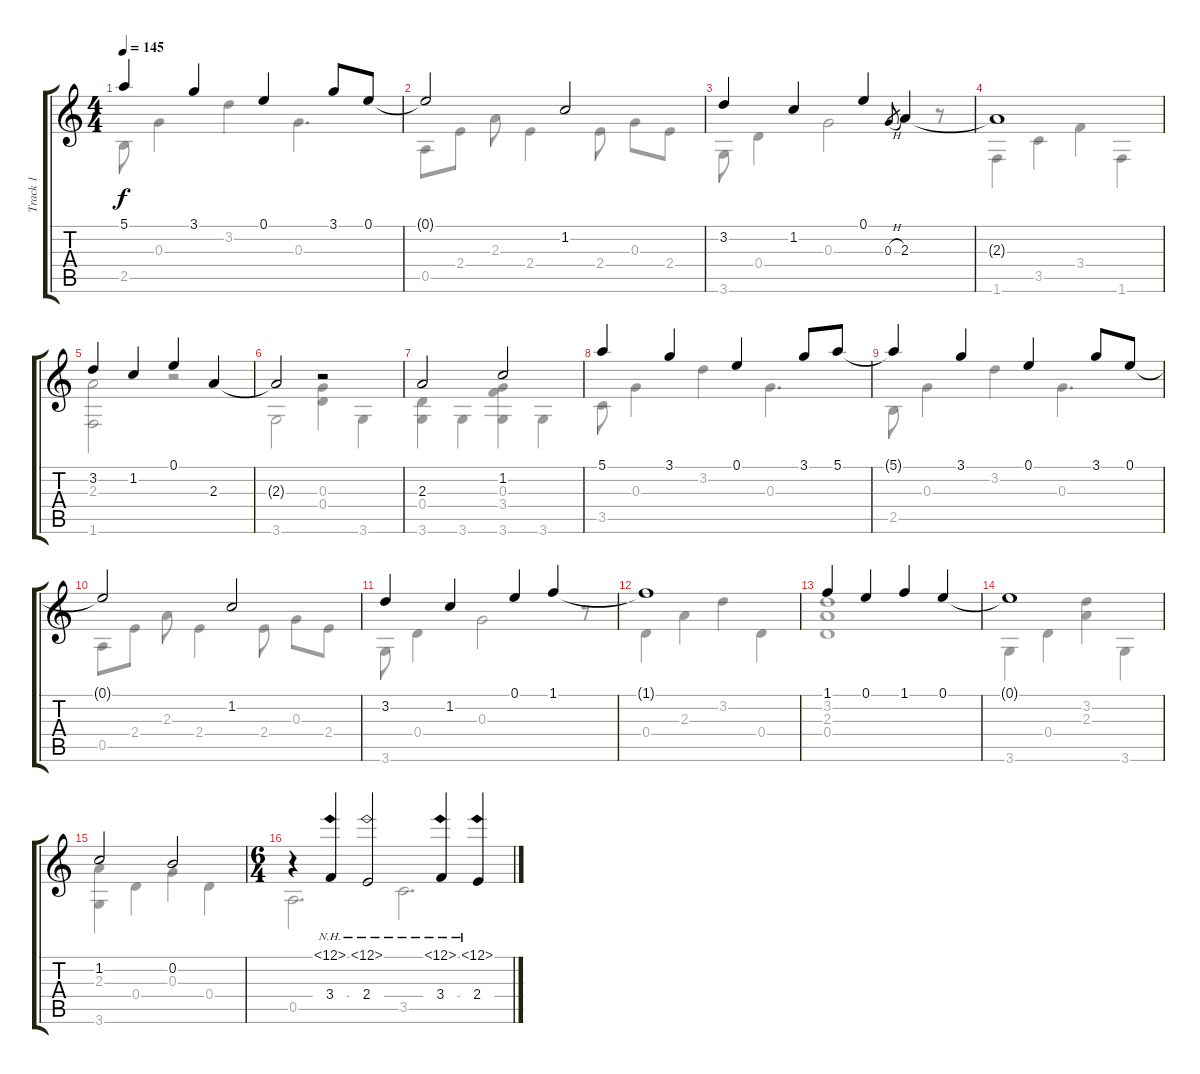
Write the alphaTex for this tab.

\track ("Track 1" "Track 1") {instrument acousticguitarnylon}
\staff {score tabs}
\tuning (E4 B3 G3 D3 A2 E2) {hide}
\voice
\ts (4 4)
\tempo 145
\clef g2
\ks c
5.1{t}.4{dy f} 3.1.4 0.1.4 3.1.8 0.1.8 |
0.1{t}.2 1.2.2 |
3.2.4 1.2.4 0.1.4 0.3{h}.8{gr} 2.3.4 |
2.3{t}.1 |
3.2.4 1.2.4 0.1.4 2.3.4 |
2.3{t}.2 r.2 |
2.3.2 1.2.2 |
5.1.4 3.1.4 0.1.4 3.1.8 5.1.8 |
5.1{t}.4 3.1.4 0.1.4 3.1.8 0.1.8 |
0.1{t}.2 1.2.2 |
3.2.4 1.2.4 0.1.4 1.1.4 |
1.1{t}.1 |
1.1.4 0.1.4 1.1.4 0.1.4 |
0.1{t}.1 |
1.2.2 0.2.2 |
\ts (6 4)
r.4 (1.1{nh} 3.4).4 (0.1{nh} 2.4).2 (1.1{nh} 3.4).4 (0.1{nh} 2.4).4
\voice
\clef g2
\ottava regular
\simile none
\ks c
2.5.8{dy f} 0.3.4 3.2.4 0.3.4{d} |
0.5.8 2.4.8 2.3.8 2.4.4 2.4.8 0.3.8 2.4.8 |
3.6.8 0.4.4 0.3.2 r.8 |
1.6.4 3.5.4 3.4.4 1.6.4 |
(2.3 1.6).2 r.2 |
3.6.2 (0.3 0.4).4 3.6.4 |
(0.4 3.6).4 3.6.4 (0.3 3.4 3.6).4 3.6.4 |
3.5.8 0.3.4 3.2.4 0.3.4{d} |
2.5.8 0.3.4 3.2.4 0.3.4{d} |
0.5.8 2.4.8 2.3.8 2.4.4 2.4.8 0.3.8 2.4.8 |
3.6.8 0.4.4 0.3.2 r.8 |
0.4.4 2.3.4 3.2.4 0.4.4 |
(3.2 2.3 0.4).1 |
3.6.4 0.4.4 (3.2 2.3).4 3.6.4 |
(2.3 3.6).4 0.4.4 0.3.4 0.4.4 |
0.5.2{d} 3.5.2{d}
